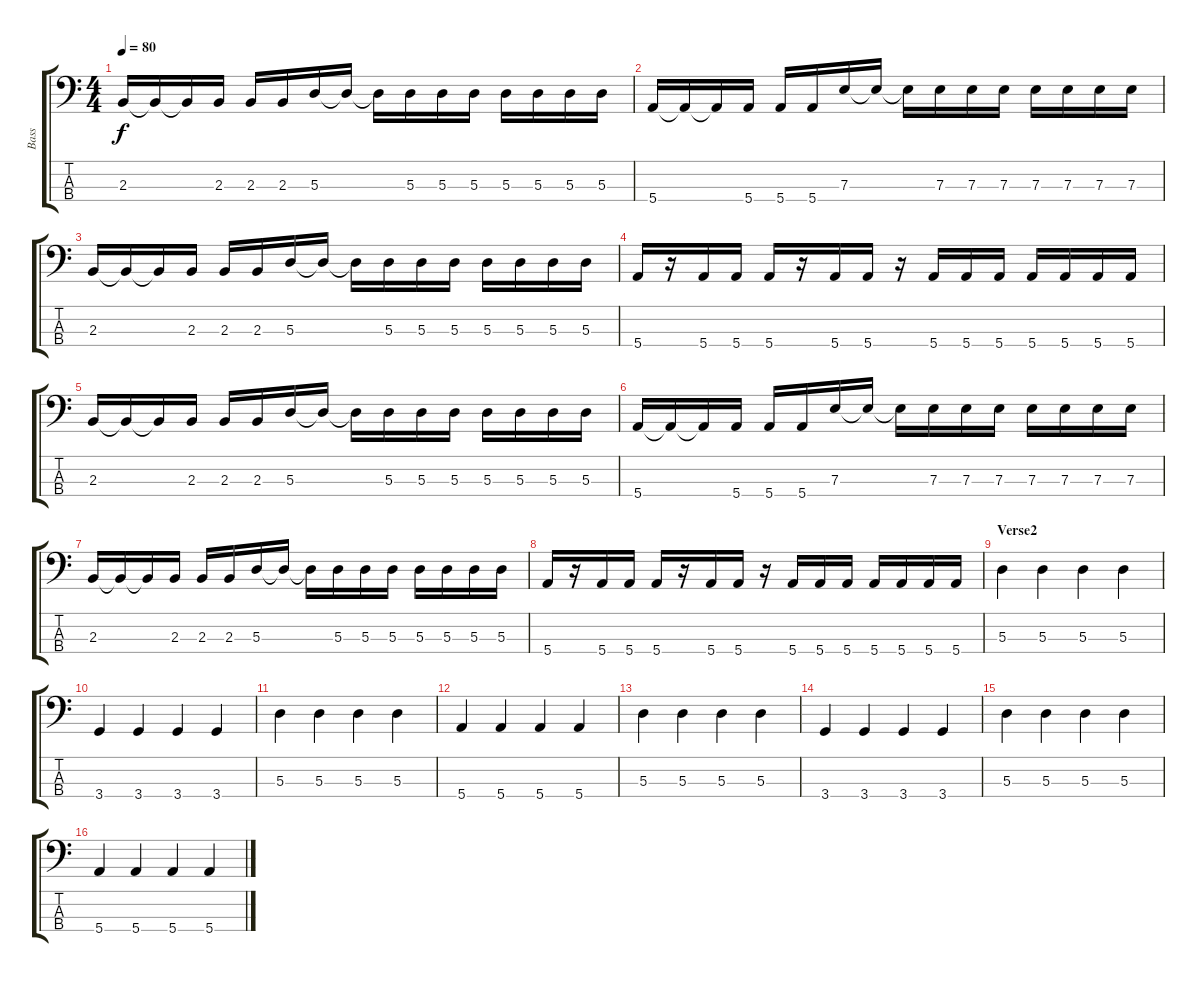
\track ("Bass" "Bass") {instrument electricbasspick}
\staff {score tabs}
\tuning (G2 D2 A1 E1) {hide}
\ts (4 4)
\tempo 80
\clef f4
\ks c
2.3.16{dy f} 2.3{t}.16 2.3{t}.16 2.3.16 2.3.16 2.3.16 5.3.16 5.3{t}.16 5.3{t}.16 5.3.16 5.3.16 5.3.16 5.3.16 5.3.16 5.3.16 5.3.16 |
5.4.16 5.4{t}.16 5.4{t}.16 5.4.16 5.4.16 5.4.16 7.3.16 7.3{t}.16 7.3{t}.16 7.3.16 7.3.16 7.3.16 7.3.16 7.3.16 7.3.16 7.3.16 |
2.3.16 2.3{t}.16 2.3{t}.16 2.3.16 2.3.16 2.3.16 5.3.16 5.3{t}.16 5.3{t}.16 5.3.16 5.3.16 5.3.16 5.3.16 5.3.16 5.3.16 5.3.16 |
5.4.16 r.16 5.4.16 5.4.16 5.4.16 r.16 5.4.16 5.4.16 r.16 5.4.16 5.4.16 5.4.16 5.4.16 5.4.16 5.4.16 5.4.16 |
2.3.16 2.3{t}.16 2.3{t}.16 2.3.16 2.3.16 2.3.16 5.3.16 5.3{t}.16 5.3{t}.16 5.3.16 5.3.16 5.3.16 5.3.16 5.3.16 5.3.16 5.3.16 |
5.4.16 5.4{t}.16 5.4{t}.16 5.4.16 5.4.16 5.4.16 7.3.16 7.3{t}.16 7.3{t}.16 7.3.16 7.3.16 7.3.16 7.3.16 7.3.16 7.3.16 7.3.16 |
2.3.16 2.3{t}.16 2.3{t}.16 2.3.16 2.3.16 2.3.16 5.3.16 5.3{t}.16 5.3{t}.16 5.3.16 5.3.16 5.3.16 5.3.16 5.3.16 5.3.16 5.3.16 |
5.4.16 r.16 5.4.16 5.4.16 5.4.16 r.16 5.4.16 5.4.16 r.16 5.4.16 5.4.16 5.4.16 5.4.16 5.4.16 5.4.16 5.4.16 |
\section ("" "Verse2")
5.3.4 5.3.4 5.3.4 5.3.4 |
3.4.4 3.4.4 3.4.4 3.4.4 |
5.3.4 5.3.4 5.3.4 5.3.4 |
5.4.4 5.4.4 5.4.4 5.4.4 |
5.3.4 5.3.4 5.3.4 5.3.4 |
3.4.4 3.4.4 3.4.4 3.4.4 |
5.3.4 5.3.4 5.3.4 5.3.4 |
5.4.4 5.4.4 5.4.4 5.4.4
